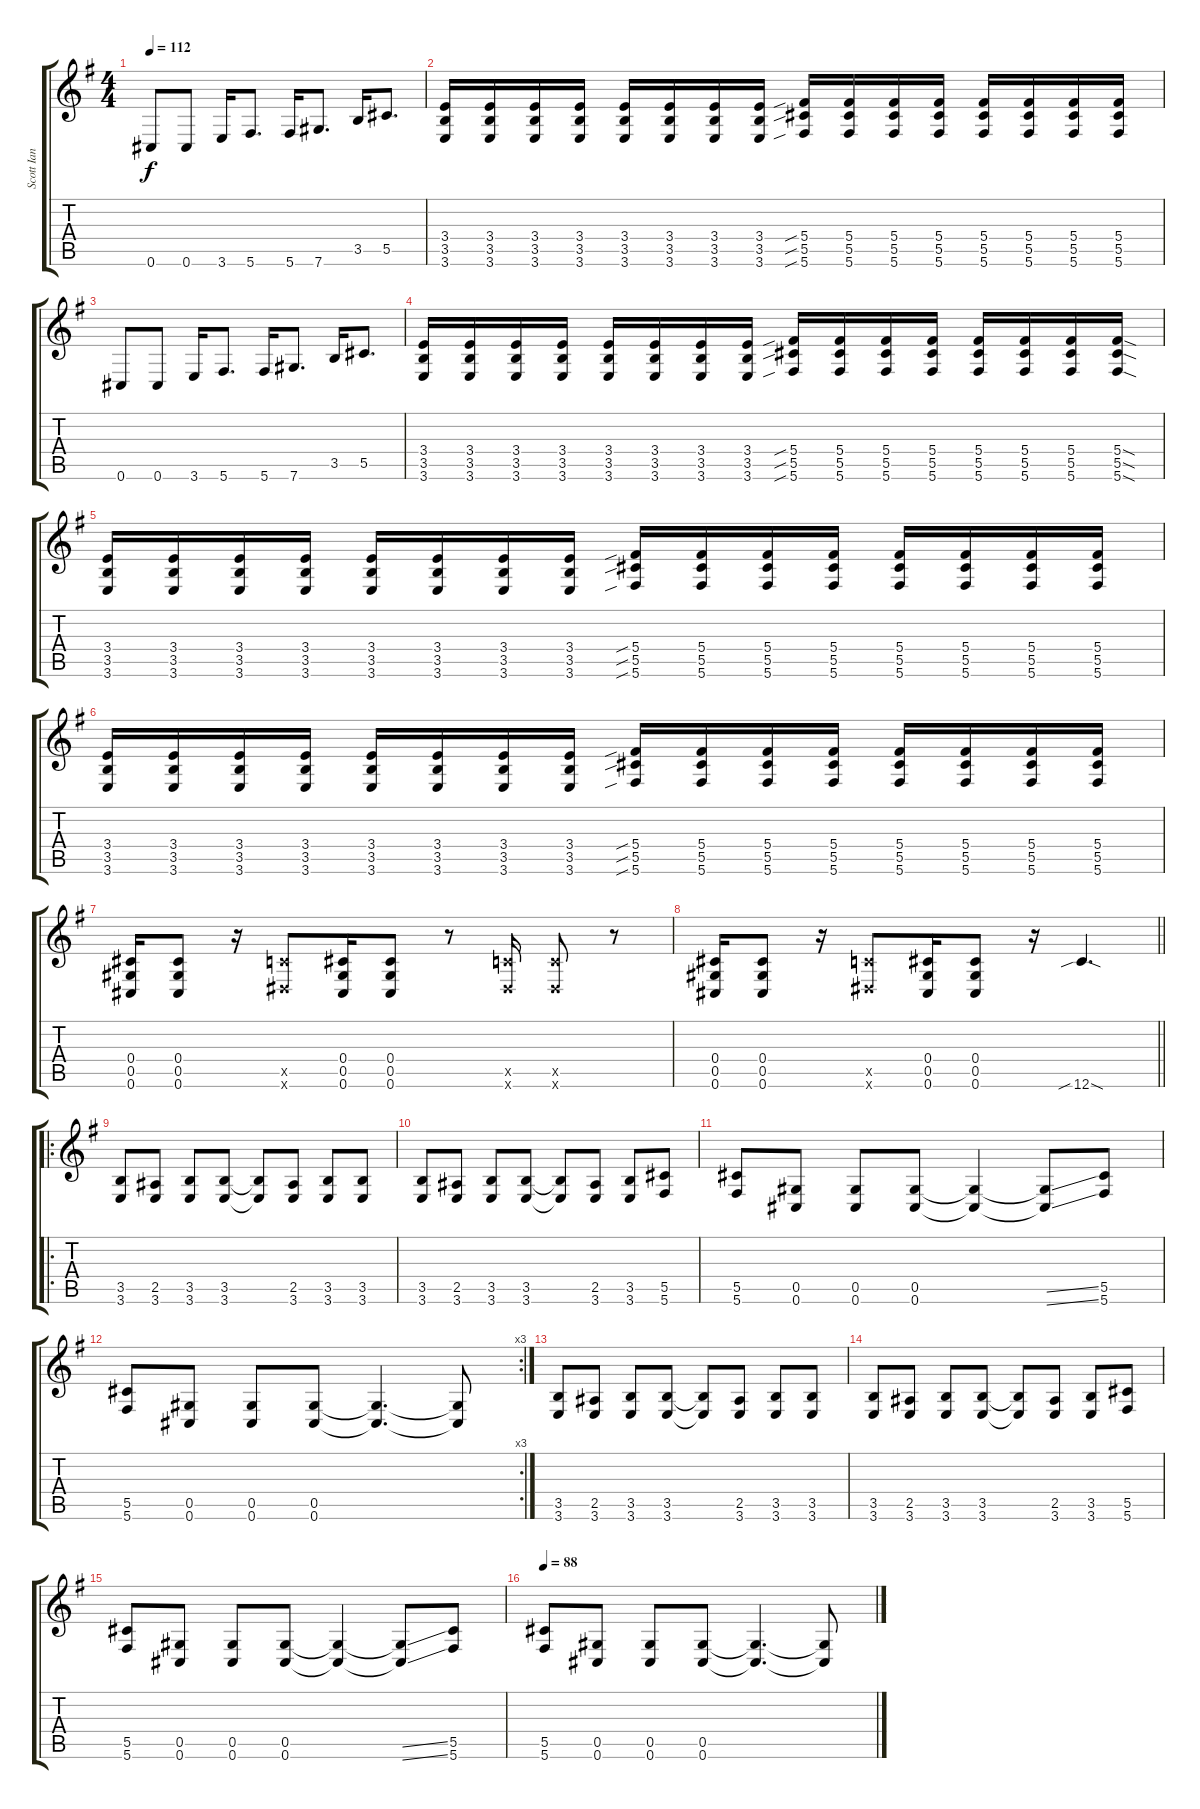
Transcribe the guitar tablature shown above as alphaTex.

\track ("Scott Ian Drop D" "Scott Ian ") {instrument distortionguitar}
\staff {score tabs}
\tuning (Eb4 Bb3 Gb3 Db3 Ab2 Db2) {hide}
\ts (4 4)
\tempo 112
\clef g2
\ks g
0.6.8{dy f} 0.6.8 3.6.16 5.6.8{d} 5.6.16 7.6.8{d} 3.5.16 5.5.8{d} |
(3.4 3.5 3.6).16 (3.4 3.5 3.6).16 (3.4 3.5 3.6).16 (3.4 3.5 3.6).16 (3.4 3.5 3.6).16 (3.4 3.5 3.6).16 (3.4 3.5 3.6).16 (3.4 3.5 3.6).16 (5.4{sib} 5.5{sib} 5.6{sib}).16 (5.4 5.5 5.6).16 (5.4 5.5 5.6).16 (5.4 5.5 5.6).16 (5.4 5.5 5.6).16 (5.4 5.5 5.6).16 (5.4 5.5 5.6).16 (5.4 5.5 5.6).16 |
0.6.8 0.6.8 3.6.16 5.6.8{d} 5.6.16 7.6.8{d} 3.5.16 5.5.8{d} |
(3.4 3.5 3.6).16 (3.4 3.5 3.6).16 (3.4 3.5 3.6).16 (3.4 3.5 3.6).16 (3.4 3.5 3.6).16 (3.4 3.5 3.6).16 (3.4 3.5 3.6).16 (3.4 3.5 3.6).16 (5.4{sib} 5.5{sib} 5.6{sib}).16 (5.4 5.5 5.6).16 (5.4 5.5 5.6).16 (5.4 5.5 5.6).16 (5.4 5.5 5.6).16 (5.4 5.5 5.6).16 (5.4 5.5 5.6).16 (5.4{sod} 5.5{sod} 5.6{sod}).16 |
(3.4 3.5 3.6).16 (3.4 3.5 3.6).16 (3.4 3.5 3.6).16 (3.4 3.5 3.6).16 (3.4 3.5 3.6).16 (3.4 3.5 3.6).16 (3.4 3.5 3.6).16 (3.4 3.5 3.6).16 (5.4{sib} 5.5{sib} 5.6{sib}).16 (5.4 5.5 5.6).16 (5.4 5.5 5.6).16 (5.4 5.5 5.6).16 (5.4 5.5 5.6).16 (5.4 5.5 5.6).16 (5.4 5.5 5.6).16 (5.4 5.5 5.6).16 |
(3.4 3.5 3.6).16 (3.4 3.5 3.6).16 (3.4 3.5 3.6).16 (3.4 3.5 3.6).16 (3.4 3.5 3.6).16 (3.4 3.5 3.6).16 (3.4 3.5 3.6).16 (3.4 3.5 3.6).16 (5.4{sib} 5.5{sib} 5.6{sib}).16 (5.4 5.5 5.6).16 (5.4 5.5 5.6).16 (5.4 5.5 5.6).16 (5.4 5.5 5.6).16 (5.4 5.5 5.6).16 (5.4 5.5 5.6).16 (5.4 5.5 5.6).16 |
(0.4 0.5 0.6).16 (0.4 0.5 0.6).8 r.16 (4.5{x} 2.6{x}).8 (0.4 0.5 0.6).16 (0.4 0.5 0.6).8 r.8 (4.5{x} 2.6{x}).16 (4.5{x} 2.6{x}).8 r.8 |
\barLineRight lightlight
(0.4 0.5 0.6).16 (0.4 0.5 0.6).8 r.16 (4.5{x} 2.6{x}).8 (0.4 0.5 0.6).16 (0.4 0.5 0.6).8 r.16 12.6{sib sod}.4{d} |
\ro
(3.5 3.6).8 (2.5 3.6).8 (3.5 3.6).8 (3.5 3.6).8 (3.5{t} 3.6{t}).8 (2.5 3.6).8 (3.5 3.6).8 (3.5 3.6).8 |
(3.5 3.6).8 (2.5 3.6).8 (3.5 3.6).8 (3.5 3.6).8 (3.5{t} 3.6{t}).8 (2.5 3.6).8 (3.5 3.6).8 (5.5 5.6).8 |
(5.5 5.6).8 (0.5 0.6).8 (0.5 0.6).8 (0.5 0.6).8 (0.5{t} 0.6{t}).4 (0.5{ss t} 0.6{ss t}).8 (5.5 5.6).8 |
\rc 3
(5.5 5.6).8 (0.5 0.6).8 (0.5 0.6).8 (0.5 0.6).8 (0.5{t} 0.6{t}).4{d} (0.5{t} 0.6{t}).8 |
(3.5 3.6).8 (2.5 3.6).8 (3.5 3.6).8 (3.5 3.6).8 (3.5{t} 3.6{t}).8 (2.5 3.6).8 (3.5 3.6).8 (3.5 3.6).8 |
(3.5 3.6).8 (2.5 3.6).8 (3.5 3.6).8 (3.5 3.6).8 (3.5{t} 3.6{t}).8 (2.5 3.6).8 (3.5 3.6).8 (5.5 5.6).8 |
(5.5 5.6).8 (0.5 0.6).8 (0.5 0.6).8 (0.5 0.6).8 (0.5{t} 0.6{t}).4 (0.5{ss t} 0.6{ss t}).8 (5.5 5.6).8 |
\tempo 88
(5.5 5.6).8 (0.5 0.6).8 (0.5 0.6).8 (0.5 0.6).8 (0.5{t} 0.6{t}).4{d} (0.5{t} 0.6{t}).8
